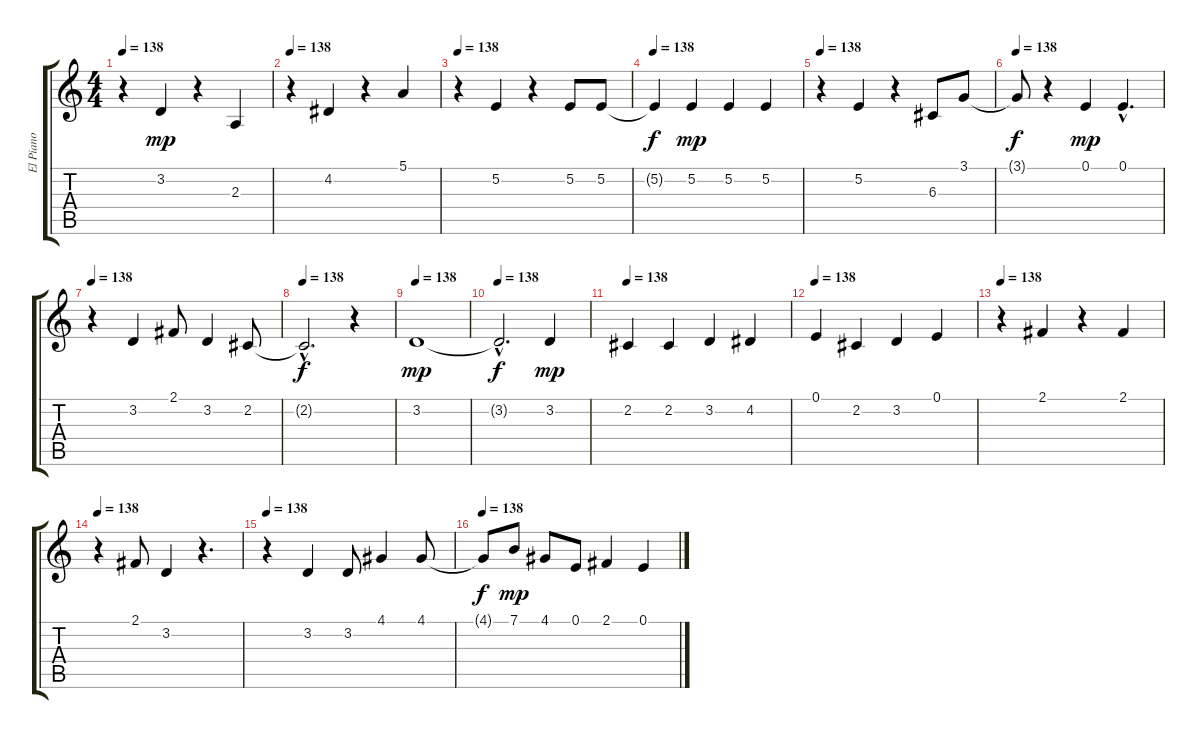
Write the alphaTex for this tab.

\track ("El Piano" "El Piano") {instrument electricgrandpiano}
\staff {score tabs}
\tuning (E4 B3 G3 D3 A2 E2) {hide}
\ts (4 4)
\tempo 138
\clef g2
\ks c
r.4{dy mp} 3.2.4 r.4 2.3.4 |
\tempo 138
r.4 4.2.4 r.4 5.1.4 |
\tempo 138
r.4 5.2.4 r.4 5.2.8 5.2.8 |
\tempo 138
5.2{t}.4{dy f} 5.2.4{dy mp} 5.2.4 5.2.4 |
\tempo 138
r.4 5.2.4 r.4 6.3.8 3.1.8 |
\tempo 138
3.1{t}.8{dy f} r.4 0.1.4{dy mp} 0.1{hac}.4{d} |
\tempo 138
r.4 3.2.4 2.1.8 3.2.4 2.2.8 |
\tempo 138
2.2{hac t}.2{d dy f} r.4 |
\tempo 138
3.2.1{dy mp} |
\tempo 138
3.2{hac t}.2{d dy f} 3.2.4{dy mp} |
\tempo 138
2.2.4 2.2.4 3.2.4 4.2.4 |
\tempo 138
0.1.4 2.2.4 3.2.4 0.1.4 |
\tempo 138
r.4 2.1.4 r.4 2.1.4 |
\tempo 138
r.4 2.1.8 3.2.4 r.4{d} |
\tempo 138
r.4 3.2.4 3.2.8 4.1.4 4.1.8 |
\tempo 138
4.1{t}.8{dy f} 7.1.8{dy mp} 4.1.8 0.1.8 2.1.4 0.1.4
